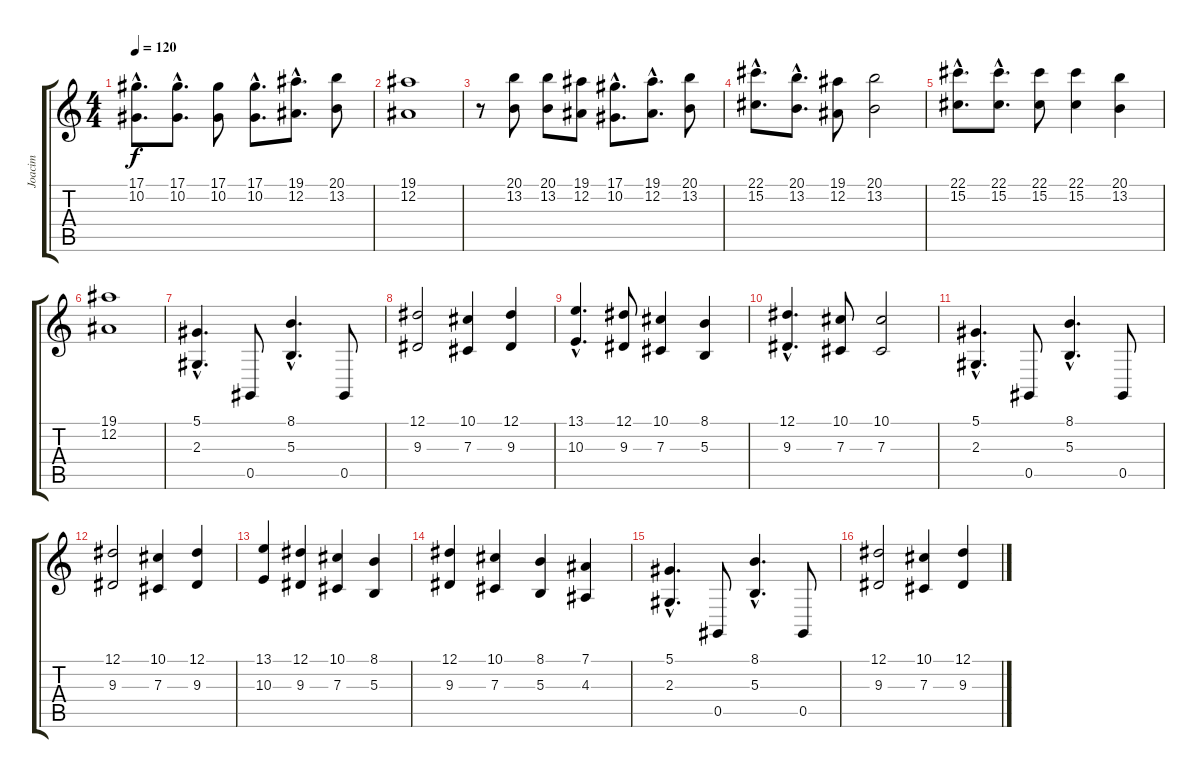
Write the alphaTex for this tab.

\track ("Joacim" "Joacim") {instrument lead1square}
\staff {score tabs}
\tuning (Eb4 Bb3 Gb3 Db3 Ab2 Eb2) {hide}
\ts (4 4)
\tempo 120
\clef g2
\ks c
(17.1{hac} 10.2{hac}).8{d dy f} (17.1{hac} 10.2{hac}).8{d} (17.1 10.2).8 (17.1{hac} 10.2{hac}).8{d} (19.1{hac} 12.2{hac}).8{d} (20.1 13.2).8 |
(19.1 12.2).1 |
r.8 (20.1 13.2).8 (20.1 13.2).8 (19.1 12.2).8 (17.1{hac} 10.2{hac}).8{d} (19.1{hac} 12.2{hac}).8{d} (20.1 13.2).8 |
(22.1{hac} 15.2{hac}).8{d} (20.1{hac} 13.2{hac}).8{d} (19.1 12.2).8 (20.1 13.2).2 |
(22.1{hac} 15.2{hac}).8{d} (22.1{hac} 15.2{hac}).8{d} (22.1 15.2).8 (22.1 15.2).4 (20.1 13.2).4 |
(19.1 12.2).1 |
(5.1{hac} 2.3{hac}).4{d} 0.5.8 (8.1{hac} 5.3{hac}).4{d} 0.5.8 |
(12.1 9.3).2 (10.1 7.3).4 (12.1 9.3).4 |
(13.1{hac} 10.3{hac}).4{d} (12.1 9.3).8 (10.1 7.3).4 (8.1 5.3).4 |
(12.1{hac} 9.3{hac}).4{d} (10.1 7.3).8 (10.1 7.3).2 |
(5.1{hac} 2.3{hac}).4{d} 0.5.8 (8.1{hac} 5.3{hac}).4{d} 0.5.8 |
(12.1 9.3).2 (10.1 7.3).4 (12.1 9.3).4 |
(13.1 10.3).4 (12.1 9.3).4 (10.1 7.3).4 (8.1 5.3).4 |
(12.1 9.3).4 (10.1 7.3).4 (8.1 5.3).4 (7.1 4.3).4 |
(5.1{hac} 2.3{hac}).4{d} 0.5.8 (8.1{hac} 5.3{hac}).4{d} 0.5.8 |
(12.1 9.3).2 (10.1 7.3).4 (12.1 9.3).4
